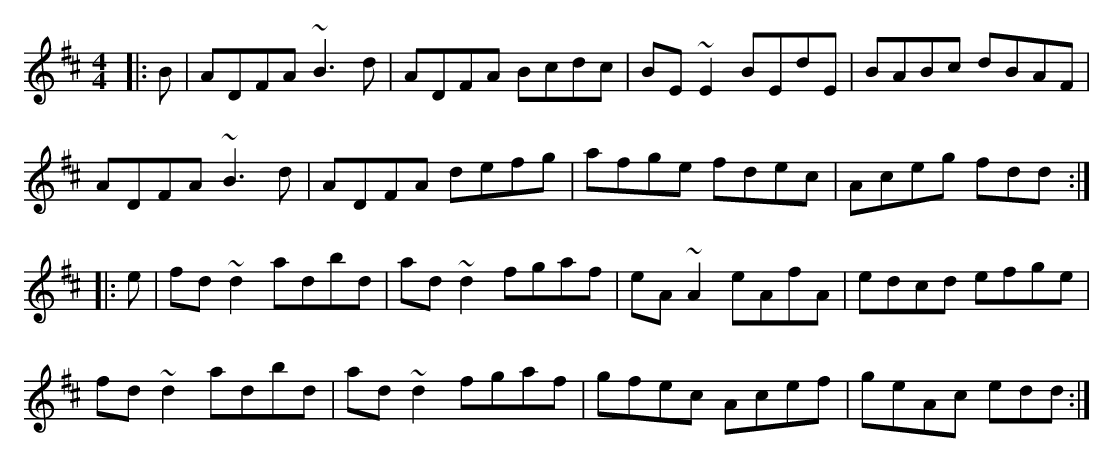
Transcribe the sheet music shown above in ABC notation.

X:1
M:4/4
K:D
|:B|ADFA ~B3d|ADFA Bcdc|BE~E2 BEdE|BABc dBAF|
ADFA ~B3d|ADFA defg|afge fdec|Aceg fdd:|
|:e|fd~d2 adbd|ad~d2 fgaf|eA~A2 eAfA|edcd efge|
fd~d2 adbd|ad~d2 fgaf|gfec Acef|geAc edd:|
